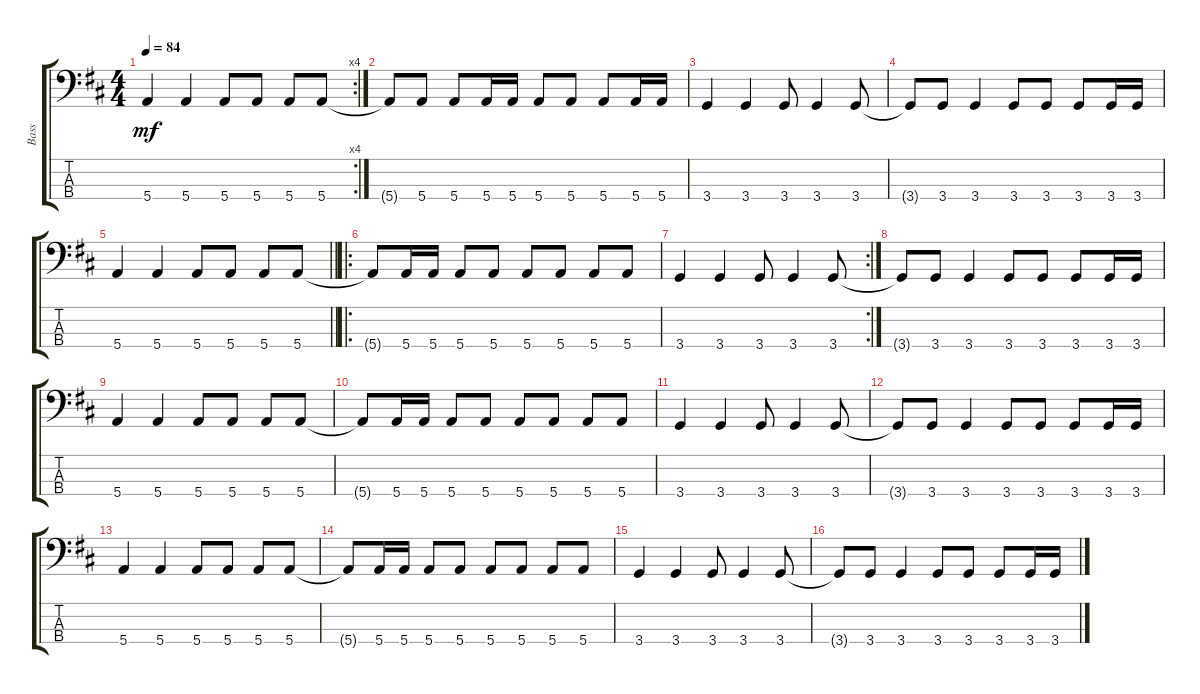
\track ("Bass" "Bass") {instrument electricbasspick}
\staff {score tabs}
\tuning (G2 D2 A1 E1) {hide}
\rc 4
\ts (4 4)
\tempo 84
\clef f4
\ks d
5.4.4{dy mf} 5.4.4 5.4.8 5.4.8 5.4.8 5.4.8 |
5.4{t}.8 5.4.8 5.4.8 5.4.16 5.4.16 5.4.8 5.4.8 5.4.8 5.4.16 5.4.16 |
3.4.4 3.4.4 3.4.8 3.4.4 3.4.8 |
3.4{t}.8 3.4.8 3.4.4 3.4.8 3.4.8 3.4.8 3.4.16 3.4.16 |
\barLineRight lightlight
5.4.4 5.4.4 5.4.8 5.4.8 5.4.8 5.4.8 |
\ro
5.4{t}.8 5.4.16 5.4.16 5.4.8 5.4.8 5.4.8 5.4.8 5.4.8 5.4.8 |
\rc 2
3.4.4 3.4.4 3.4.8 3.4.4 3.4.8 |
3.4{t}.8 3.4.8 3.4.4 3.4.8 3.4.8 3.4.8 3.4.16 3.4.16 |
5.4.4 5.4.4 5.4.8 5.4.8 5.4.8 5.4.8 |
5.4{t}.8 5.4.16 5.4.16 5.4.8 5.4.8 5.4.8 5.4.8 5.4.8 5.4.8 |
3.4.4 3.4.4 3.4.8 3.4.4 3.4.8 |
3.4{t}.8 3.4.8 3.4.4 3.4.8 3.4.8 3.4.8 3.4.16 3.4.16 |
5.4.4 5.4.4 5.4.8 5.4.8 5.4.8 5.4.8 |
5.4{t}.8 5.4.16 5.4.16 5.4.8 5.4.8 5.4.8 5.4.8 5.4.8 5.4.8 |
3.4.4 3.4.4 3.4.8 3.4.4 3.4.8 |
3.4{t}.8 3.4.8 3.4.4 3.4.8 3.4.8 3.4.8 3.4.16 3.4.16
